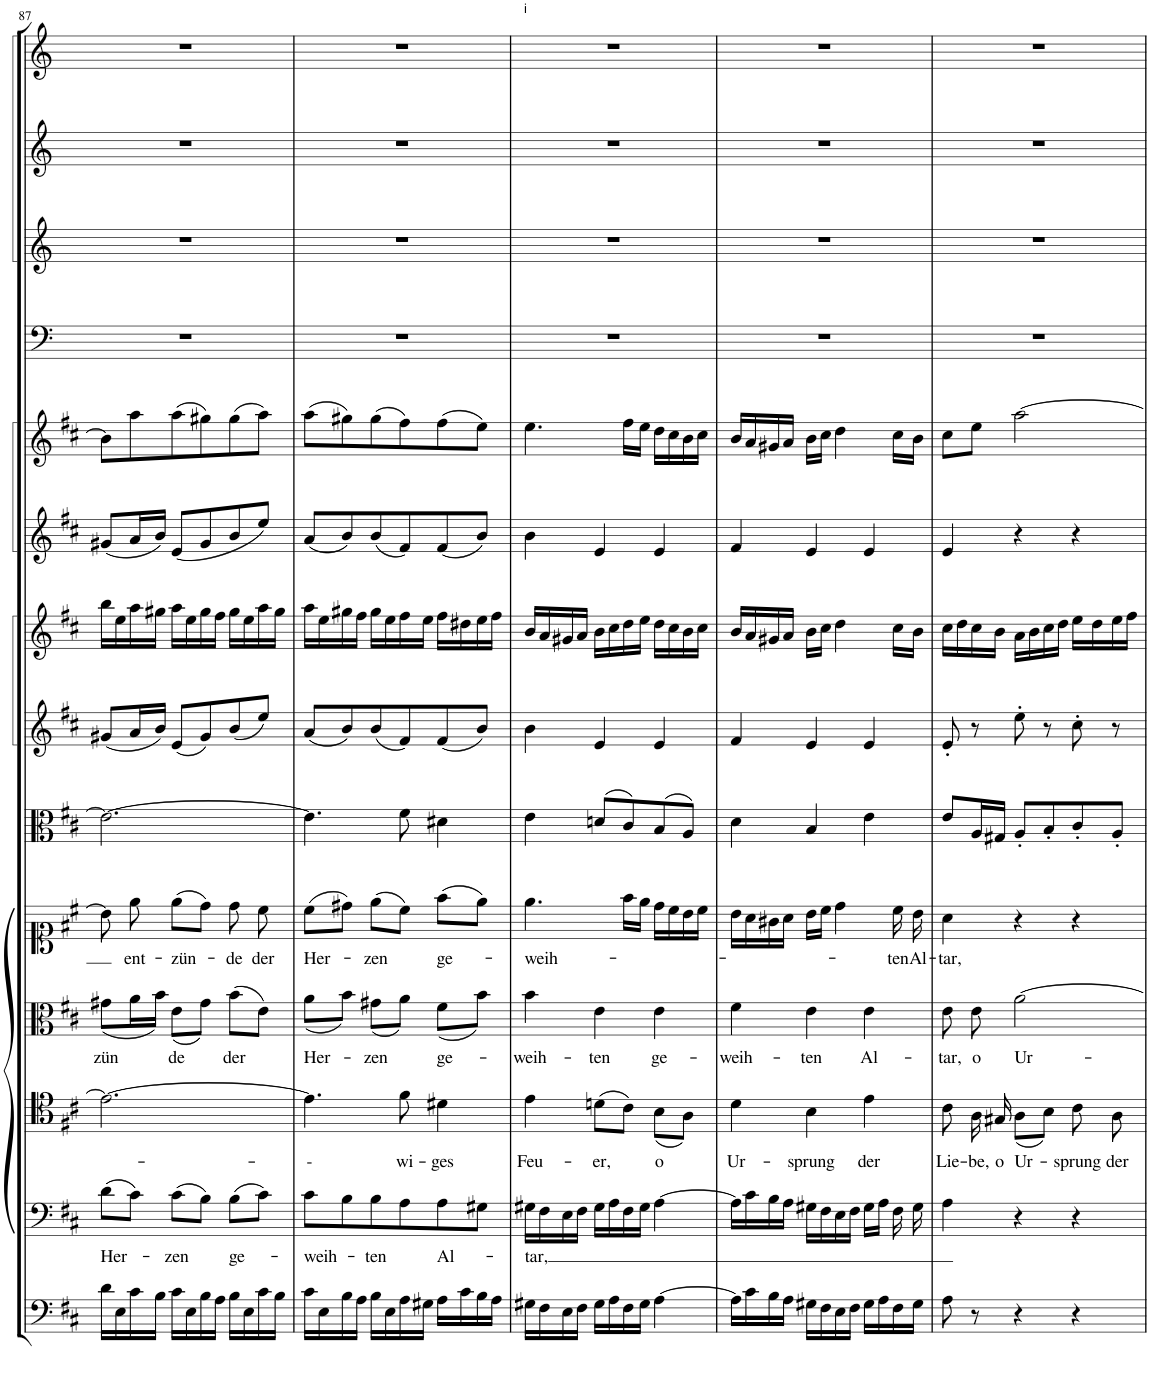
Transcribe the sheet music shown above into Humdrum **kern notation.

**kern	**kern	**text	**kern	**text	**kern	**text	**kern	**text	**kern	**kern	**kern	**kern	**kern	**kern	**kern	**kern	**kern
*part14	*part13	*part13	*part12	*part12	*part11	*part11	*part10	*part10	*part9	*part8	*part7	*part6	*part5	*part4	*part3	*part2	*part1
*staff14	*staff13	*staff13	*staff12	*staff12	*staff11	*staff11	*staff10	*staff10	*staff9	*staff8	*staff7	*staff6	*staff5	*staff4	*staff3	*staff2	*staff1
*I"Continuo.	*I"Basso	*	*I"Tenore	*	*I"Alto	*	*I"Soprano	*	*I"Viola.	*I"Violino II	*I"Violino I.	*I"Oboe II	*I"Oboe I.	*I"Timpani.	*I"Tromba III.	*I"Tromba II.	*I"Tromba I.
*	*	*	*	*	*	*	*	*	*I'Vla	*	*I'Vln	*I'Ob	*I'Ob	*I'Timp	*	*	*
!!LO:PB:g=z
*clefF4	*clefF4	*	*clefC4	*	*clefC3	*	*clefC1	*	*clefC3	*clefG2	*clefG2	*clefG2	*clefG2	*clefF4	*clefG2	*clefG2	*clefG2
*	*	*	*	*	*	*	*	*	*	*	*	*	*	*Trd-1c-2	*Trd-1c-2	*Trd-1c-2	*Trd-1c-2
*k[f#c#]	*k[f#c#]	*	*k[f#c#]	*	*k[f#c#]	*	*k[f#c#]	*	*k[f#c#]	*k[f#c#]	*k[f#c#]	*k[f#c#]	*k[f#c#]	*k[]	*k[]	*k[]	*k[]
*M3/4	*M3/4	*	*M3/4	*	*M3/4	*	*M3/4	*	*M3/4	*M3/4	*M3/4	*M3/4	*M3/4	*M3/4	*M3/4	*M3/4	*M3/4
=87	=87	=87	=87	=87	=87	=87	=87	=87	=87	=87	=87	=87	=87	=87	=87	=87	=87
!	!	!LO:LY:b	!	!	!	!LO:LY:b	!	!	!	!	!	!	!	!	!	!	!
16d\LL	(>8d\L	-Her-	2.e\_	.	(<8g#X\L	zün	8b\]	.	2.e\_	(<8g#X/L	16bb\LL	(<8g#X/L	8b\L]	2.r	2.r	2.r	2.r
16E\	.	.	.	.	.	.	.	.	.	.	16ee\	.	.	.	.	.	.
!	!	!	!	!	!	!	!	!LO:LY:b	!	!	!	!	!	!	!	!	!
16c#\	8c#\J)	.	.	.	16a\L	.	8ee\	ent-	.	16a/L	16aa\	16a/L	8aa\	.	.	.	.
16B\JJ	.	.	.	.	16b\JJ)	.	.	.	.	16b/JJ)	16gg#X\JJ	16b/JJ)	.	.	.	.	.
!	!	!LO:LY:b	!	!	!	!LO:LY:b	!	!LO:LY:b	!	!	!	!	!	!	!	!	!
16c#\LL	(>8c#\L	-zen	.	.	(<8e\L	de	(>8ee\L	-zün-	.	(<8e/L	16aa\LL	(<8e/L	(>8aa\	.	.	.	.
16E\	.	.	.	.	.	.	.	.	.	.	16ee\	.	.	.	.	.	.
16B\	8B\J)	.	.	.	8g#\J)	.	8dd\J)	.	.	8g#/)	16gg#\	8g#/	8gg#X\)	.	.	.	.
16A\JJ	.	.	.	.	.	.	.	.	.	.	16ff#\JJ	.	.	.	.	.	.
!	!	!LO:LY:b	!	!	!	!LO:LY:b	!	!LO:LY:b	!	!	!	!	!	!	!	!	!
16B\LL	(>8B\L	ge-	.	.	(8b\L	der	8dd\	de	.	(<8b/	16gg#\LL	8b/	(>8gg#\	.	.	.	.
16E\	.	.	.	.	.	.	.	.	.	.	16ee\	.	.	.	.	.	.
!	!	!	!	!	!	!	!	!LO:LY:b	!	!	!	!	!	!	!	!	!
16c#\	8c#\J)	.	.	.	8e\J)	.	8cc#\	der	.	8ee/J)	16aa\	8ee/J)	8aa\J)	.	.	.	.
16B\JJ	.	.	.	.	.	.	.	.	.	.	16gg#\JJ	.	.	.	.	.	.
=88	=88	=88	=88	=88	=88	=88	=88	=88	=88	=88	=88	=88	=88	=88	=88	=88	=88
!	!	!LO:LY:b	!	!LO:LY:b	!	!LO:LY:b	!	!LO:LY:b	!	!	!	!	!	!	!	!	!
16c#\LL	8c#\L	-weih-	4.e\]	-	(<8a\L	Her-	(>8cc#\L	Her-	4.e\]	(<8a/L	16aa\LL	(<8a/L	(>8aa\L	2.r	2.r	2.r	2.r
16E\	.	.	.	.	.	.	.	.	.	.	16ee\	.	.	.	.	.	.
16B\	8B\	.	.	.	8b\J)	.	8dd#X\J)	.	.	8b/)	16gg#X\	8b/)	8gg#X\)	.	.	.	.
16A\JJ	.	.	.	.	.	.	.	.	.	.	16ff#\JJ	.	.	.	.	.	.
!	!	!LO:LY:b	!	!	!	!LO:LY:b	!	!LO:LY:b	!	!	!	!	!	!	!	!	!
16B\LL	8B\	-ten	.	.	(<8g#X\L	zen	(>8ee\L	zen	.	(<8b/	16gg#\LL	(<8b/	(>8gg#\	.	.	.	.
16E\	.	.	.	.	.	.	.	.	.	.	16ee\	.	.	.	.	.	.
!	!	!	!	!LO:LY:b	!	!	!	!	!	!	!	!	!	!	!	!	!
16A\	8A\	.	8f#\	wi-	8a\J)	.	8cc#\J)	.	8f#\	8f#/)	16ff#\	8f#/)	8ff#\)	.	.	.	.
16G#X\JJ	.	.	.	.	.	.	.	.	.	.	16ee\JJ	.	.	.	.	.	.
!	!	!LO:LY:b	!	!LO:LY:b	!	!LO:LY:b	!	!LO:LY:b	!	!	!	!	!	!	!	!	!
16A\LL	8A\	Al-	4d#X\	-ges	(<8f#\L	ge-	(>8ff#\L	ge-	4d#X\	(<8f#/	16ff#\LL	(<8f#/	(>8ff#\	.	.	.	.
16c#\	.	.	.	.	.	.	.	.	.	.	16dd#X\	.	.	.	.	.	.
16B\	8G#X\J	.	.	.	8b\J)	.	8ee\J)	.	.	8b/J)	16ee\	8b/J)	8ee\J)	.	.	.	.
16A\JJ	.	.	.	.	.	.	.	.	.	.	16ff#\JJ	.	.	.	.	.	.
=89	=89	=89	=89	=89	=89	=89	=89	=89	=89	=89	=89	=89	=89	=89	=89	=89	=89
!	!	!	!	!	!	!	!	!	!	!	!	!	!	!	!	!	!LO:TX:a:t=i
!	!	!LO:LY:b	!	!LO:LY:b	!	!LO:LY:b	!	!LO:LY:b	!	!	!	!	!	!	!	!	!
16G#X\LL	16G#X\LL	-tar,	4e\	Feu-	4b\	-weih-	4.ee\	weih-	4e\	4b\	16b/LL	4b\	4.ee\	2.r	2.r	2.r	2.r
16F#\	16F#\	.	.	.	.	.	.	.	.	.	16a/	.	.	.	.	.	.
16E\	16E\	.	.	.	.	.	.	.	.	.	16g#X/	.	.	.	.	.	.
16F#\JJ	16F#\JJ	.	.	.	.	.	.	.	.	.	16a/JJ	.	.	.	.	.	.
!	!	!	!	!LO:LY:b	!	!LO:LY:b	!	!	!	!	!	!	!	!	!	!	!
16G#\LL	16G#\LL	.	(>8dn\L	-er,	4e\	-ten	.	.	(>8dn/L	4e/	16b\LL	4e/	.	.	.	.	.
16A\	16A\	.	.	.	.	.	.	.	.	.	16cc#\	.	.	.	.	.	.
16F#\	16F#\	.	8c#\J)	.	.	.	16ff#\LL	.	8c#/)	.	16dd\	.	16ff#\LL	.	.	.	.
16G#\JJ	16G#\JJ	.	.	.	.	.	16ee\JJ	.	.	.	16ee\JJ	.	16ee\JJ	.	.	.	.
!	!	!	!	!LO:LY:b	!	!LO:LY:b	!	!	!	!	!	!	!	!	!	!	!
[4A\	[4A\	.	(<8B\L	o	4e\	ge-	16dd\LL	.	(>8B/	4e/	16dd\LL	4e/	16dd\LL	.	.	.	.
.	.	.	.	.	.	.	16cc#\	.	.	.	16cc#\	.	16cc#\	.	.	.	.
.	.	.	8A\J)	.	.	.	16b\	.	8A/J)	.	16b\	.	16b\	.	.	.	.
.	.	.	.	.	.	.	16cc#\JJ	.	.	.	16cc#\JJ	.	16cc#\JJ	.	.	.	.
=90	=90	=90	=90	=90	=90	=90	=90	=90	=90	=90	=90	=90	=90	=90	=90	=90	=90
!	!	!	!	!LO:LY:b	!	!LO:LY:b	!	!	!	!	!	!	!	!	!	!	!
16A\LL]	16A\LL]	.	4d\	Ur-	4f#\	-weih-	16b\LL	.	4d\	4f#/	16b/LL	4f#/	16b/LL	2.r	2.r	2.r	2.r
16c#\	16c#\	.	.	.	.	.	16a\	.	.	.	16a/	.	16a/	.	.	.	.
16B\	16B\	.	.	.	.	.	16g#X\	.	.	.	16g#X/	.	16g#X/	.	.	.	.
16A\JJ	16A\JJ	.	.	.	.	.	16a\JJ	.	.	.	16a/JJ	.	16a/JJ	.	.	.	.
!	!	!	!	!LO:LY:b	!	!LO:LY:b	!	!	!	!	!	!	!	!	!	!	!
16G#X\LL	16G#X\LL	.	4B\	-sprung	4e\	-ten	16b\LL	.	4B/	4e/	16b\LL	4e/	16b\LL	.	.	.	.
16F#\	16F#\	.	.	.	.	.	16cc#\JJ	.	.	.	16cc#\JJ	.	16cc#\JJ	.	.	.	.
16E\	16E\	.	.	.	.	.	4dd\	.	.	.	4dd\	.	4dd\	.	.	.	.
16F#\JJ	16F#\JJ	.	.	.	.	.	.	.	.	.	.	.	.	.	.	.	.
!	!	!	!	!LO:LY:b	!	!LO:LY:b	!	!	!	!	!	!	!	!	!	!	!
16G#\LL	16G#\LL	.	4e\	der	4e\	Al-	.	.	4e\	4e/	.	4e/	.	.	.	.	.
16A\	16A\JJ	.	.	.	.	.	.	.	.	.	.	.	.	.	.	.	.
!	!	!	!	!	!	!	!	!LO:LY:b	!	!	!	!	!	!	!	!	!
16F#\	16F#\	.	.	.	.	.	16cc#\	-ten	.	.	16cc#\LL	.	16cc#\LL	.	.	.	.
!	!	!	!	!	!	!	!	!LO:LY:b	!	!	!	!	!	!	!	!	!
16G#\JJ	16G#\	.	.	.	.	.	16b\	Al-	.	.	16b\JJ	.	16b\JJ	.	.	.	.
=91	=91	=91	=91	=91	=91	=91	=91	=91	=91	=91	=91	=91	=91	=91	=91	=91	=91
!	!	!	!	!LO:LY:b	!	!LO:LY:b	!	!LO:LY:b	!	!	!	!	!	!	!	!	!
8A\	4A\	.	8c#\	-Lie-	8e\	-tar,	4a\	-tar,	8e/L	8e'/	16cc#\LL	4e/	8cc#\L	2.r	2.r	2.r	2.r
.	.	.	.	.	.	.	.	.	.	.	16dd\	.	.	.	.	.	.
!	!	!	!	!LO:LY:b	!	!LO:LY:b	!	!	!	!	!	!	!	!	!	!	!
8r	.	.	16A\	-be,	8e\	o	.	.	16A/L	8r	16cc#\	.	8ee\J	.	.	.	.
!	!	!	!	!LO:LY:b	!	!	!	!	!	!	!	!	!	!	!	!	!
.	.	.	16G#X/	o	.	.	.	.	16G#X/JJ	.	16b\JJ	.	.	.	.	.	.
!	!	!	!	!LO:LY:b	!	!LO:LY:b	!	!	!	!	!	!	!	!	!	!	!
4r	4r	.	(<8A\L	Ur-	[2a\	Ur-	4r	.	8A'/L	8ee'\	16a\LL	4r	[2aa\	.	.	.	.
.	.	.	.	.	.	.	.	.	.	.	16b\	.	.	.	.	.	.
.	.	.	8B\J)	.	.	.	.	.	8B'/	8r	16cc#\	.	.	.	.	.	.
.	.	.	.	.	.	.	.	.	.	.	16dd\JJ	.	.	.	.	.	.
!	!	!	!	!LO:LY:b	!	!	!	!	!	!	!	!	!	!	!	!	!
4r	4r	.	8c#\	-sprung	.	.	4r	.	8c#'/	8cc#'\	16ee\LL	4r	.	.	.	.	.
.	.	.	.	.	.	.	.	.	.	.	16dd\	.	.	.	.	.	.
!	!	!	!	!LO:LY:b	!	!	!	!	!	!	!	!	!	!	!	!	!
.	.	.	8A\	der	.	.	.	.	8A'/J	8r	16ee\	.	.	.	.	.	.
.	.	.	.	.	.	.	.	.	.	.	16ff#\JJ	.	.	.	.	.	.
=	=	=	=	=	=	=	=	=	=	=	=	=	=	=	=	=	=
*-	*-	*-	*-	*-	*-	*-	*-	*-	*-	*-	*-	*-	*-	*-	*-	*-	*-
